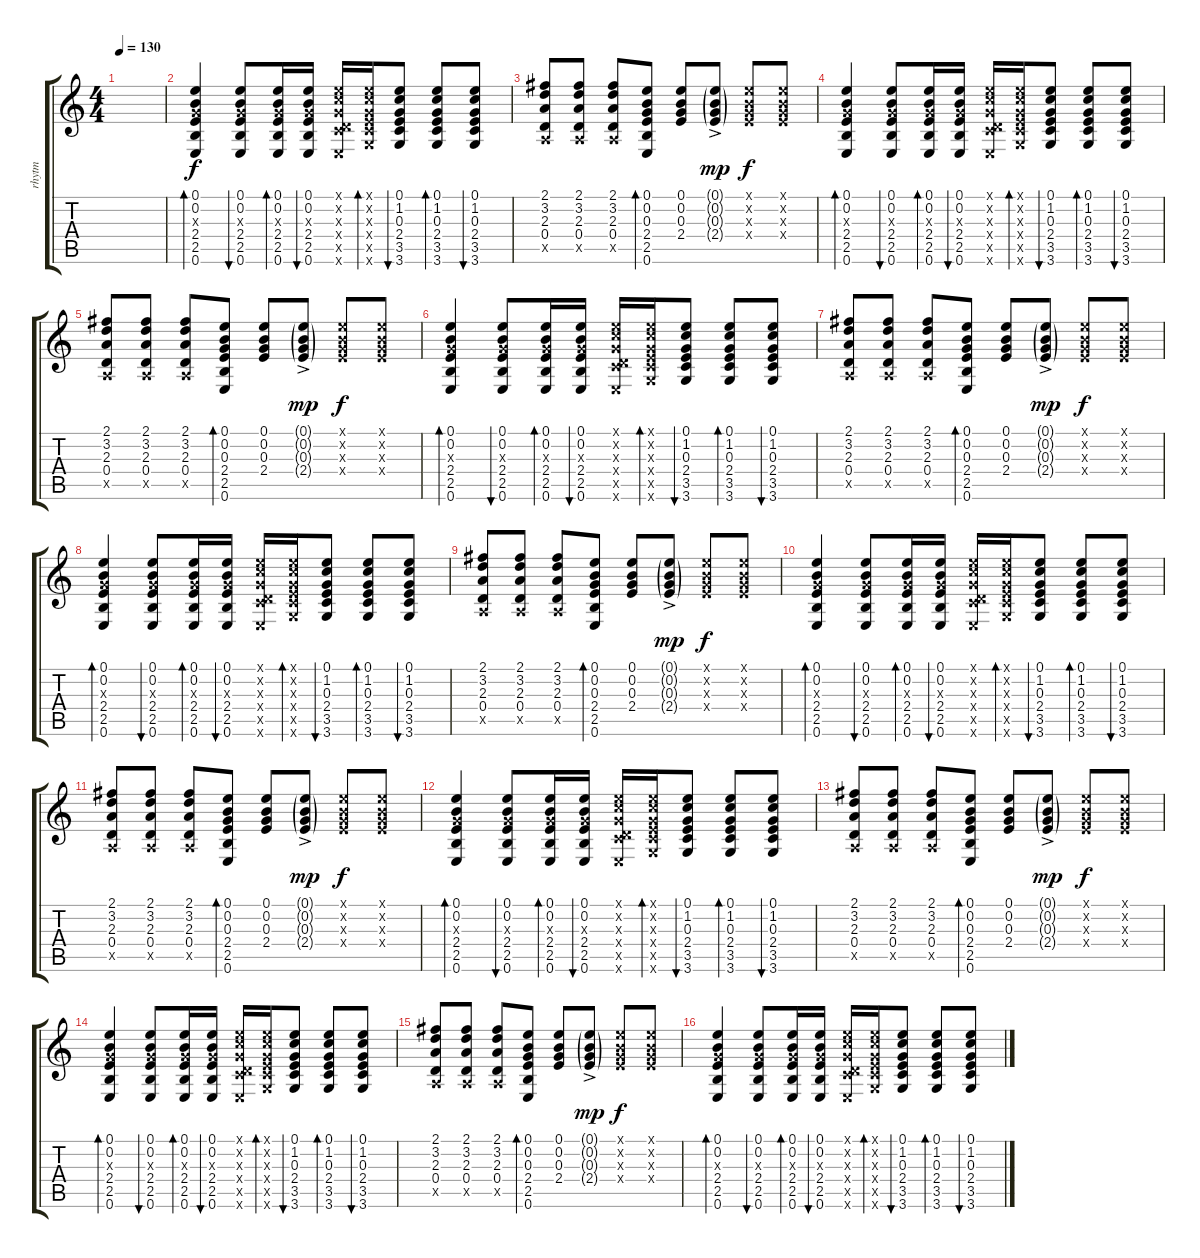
\track ("rhytm" "rhytm") {instrument acousticguitarsteel}
\staff {score tabs}
\tuning (E4 B3 G3 D3 A2 E2) {hide}
\ts (4 4)
\tempo 130
\clef g2
\ks c
|
(0.1 0.2 0.3{x} 2.4 2.5 0.6).4{bd 60 instrument acousticguitarsteel} (0.1 0.2 0.3{x} 2.4 2.5 0.6).8{bu 60} (0.1 0.2 0.3{x} 2.4 2.5 0.6).16{bd 60} (0.1 0.2 0.3{x} 2.4 2.5 0.6).16{bu 60} (0.1{x} 1.2{x} 0.3{x} 0.4{x} 3.5{x} 0.6{x}).16 (0.1{x} 1.2{x} 0.3{x} 2.4{x} 3.5{x} 3.6{x}).16{bd 60} (0.1 1.2 0.3 2.4 3.5 3.6).8{bu 60} (0.1 1.2 0.3 2.4 3.5 3.6).8{bd 60} (0.1 1.2 0.3 2.4 3.5 3.6).8{bu 60} |
(2.1 3.2 2.3 0.4 0.5{x}).8 (2.1 3.2 2.3 0.4 0.5{x}).8 (2.1 3.2 2.3 0.4 0.5{x}).8 (0.1 0.2 0.3 2.4 2.5 0.6).8{bd 60} (0.1 0.2 0.3 2.4).8 (0.1{g} 0.2{g} 0.3{g} 2.4{g ac}).8{dy mp} (0.1{x} 0.2{x} 0.3{x} 2.4{x}).8{dy f} (0.1{x} 0.2{x} 0.3{x} 2.4{x}).8 |
(0.1 0.2 0.3{x} 2.4 2.5 0.6).4{bd 60} (0.1 0.2 0.3{x} 2.4 2.5 0.6).8{bu 60} (0.1 0.2 0.3{x} 2.4 2.5 0.6).16{bd 60} (0.1 0.2 0.3{x} 2.4 2.5 0.6).16{bu 60} (0.1{x} 1.2{x} 0.3{x} 0.4{x} 3.5{x} 0.6{x}).16 (0.1{x} 1.2{x} 0.3{x} 2.4{x} 3.5{x} 3.6{x}).16{bd 60} (0.1 1.2 0.3 2.4 3.5 3.6).8{bu 60} (0.1 1.2 0.3 2.4 3.5 3.6).8{bd 60} (0.1 1.2 0.3 2.4 3.5 3.6).8{bu 60} |
(2.1 3.2 2.3 0.4 0.5{x}).8 (2.1 3.2 2.3 0.4 0.5{x}).8 (2.1 3.2 2.3 0.4 0.5{x}).8 (0.1 0.2 0.3 2.4 2.5 0.6).8{bd 60} (0.1 0.2 0.3 2.4).8 (0.1{g} 0.2{g} 0.3{g} 2.4{g ac}).8{dy mp} (0.1{x} 0.2{x} 0.3{x} 2.4{x}).8{dy f} (0.1{x} 0.2{x} 0.3{x} 2.4{x}).8 |
(0.1 0.2 0.3{x} 2.4 2.5 0.6).4{bd 60} (0.1 0.2 0.3{x} 2.4 2.5 0.6).8{bu 60} (0.1 0.2 0.3{x} 2.4 2.5 0.6).16{bd 60} (0.1 0.2 0.3{x} 2.4 2.5 0.6).16{bu 60} (0.1{x} 1.2{x} 0.3{x} 0.4{x} 3.5{x} 0.6{x}).16 (0.1{x} 1.2{x} 0.3{x} 2.4{x} 3.5{x} 3.6{x}).16{bd 60} (0.1 1.2 0.3 2.4 3.5 3.6).8{bu 60} (0.1 1.2 0.3 2.4 3.5 3.6).8{bd 60} (0.1 1.2 0.3 2.4 3.5 3.6).8{bu 60} |
(2.1 3.2 2.3 0.4 0.5{x}).8 (2.1 3.2 2.3 0.4 0.5{x}).8 (2.1 3.2 2.3 0.4 0.5{x}).8 (0.1 0.2 0.3 2.4 2.5 0.6).8{bd 60} (0.1 0.2 0.3 2.4).8 (0.1{g} 0.2{g} 0.3{g} 2.4{g ac}).8{dy mp} (0.1{x} 0.2{x} 0.3{x} 2.4{x}).8{dy f} (0.1{x} 0.2{x} 0.3{x} 2.4{x}).8 |
(0.1 0.2 0.3{x} 2.4 2.5 0.6).4{bd 60} (0.1 0.2 0.3{x} 2.4 2.5 0.6).8{bu 60} (0.1 0.2 0.3{x} 2.4 2.5 0.6).16{bd 60} (0.1 0.2 0.3{x} 2.4 2.5 0.6).16{bu 60} (0.1{x} 1.2{x} 0.3{x} 0.4{x} 3.5{x} 0.6{x}).16{instrument acousticguitarsteel} (0.1{x} 1.2{x} 0.3{x} 2.4{x} 3.5{x} 3.6{x}).16{bd 60} (0.1 1.2 0.3 2.4 3.5 3.6).8{bu 60} (0.1 1.2 0.3 2.4 3.5 3.6).8{bd 60} (0.1 1.2 0.3 2.4 3.5 3.6).8{bu 60} |
(2.1 3.2 2.3 0.4 0.5{x}).8 (2.1 3.2 2.3 0.4 0.5{x}).8 (2.1 3.2 2.3 0.4 0.5{x}).8 (0.1 0.2 0.3 2.4 2.5 0.6).8{bd 60} (0.1 0.2 0.3 2.4).8 (0.1{g} 0.2{g} 0.3{g} 2.4{g ac}).8{dy mp} (0.1{x} 0.2{x} 0.3{x} 2.4{x}).8{dy f} (0.1{x} 0.2{x} 0.3{x} 2.4{x}).8 |
(0.1 0.2 0.3{x} 2.4 2.5 0.6).4{bd 60} (0.1 0.2 0.3{x} 2.4 2.5 0.6).8{bu 60} (0.1 0.2 0.3{x} 2.4 2.5 0.6).16{bd 60} (0.1 0.2 0.3{x} 2.4 2.5 0.6).16{bu 60} (0.1{x} 1.2{x} 0.3{x} 0.4{x} 3.5{x} 0.6{x}).16 (0.1{x} 1.2{x} 0.3{x} 2.4{x} 3.5{x} 3.6{x}).16{bd 60} (0.1 1.2 0.3 2.4 3.5 3.6).8{bu 60} (0.1 1.2 0.3 2.4 3.5 3.6).8{bd 60} (0.1 1.2 0.3 2.4 3.5 3.6).8{bu 60} |
(2.1 3.2 2.3 0.4 0.5{x}).8 (2.1 3.2 2.3 0.4 0.5{x}).8 (2.1 3.2 2.3 0.4 0.5{x}).8 (0.1 0.2 0.3 2.4 2.5 0.6).8{bd 60} (0.1 0.2 0.3 2.4).8 (0.1{g} 0.2{g} 0.3{g} 2.4{g ac}).8{dy mp} (0.1{x} 0.2{x} 0.3{x} 2.4{x}).8{dy f} (0.1{x} 0.2{x} 0.3{x} 2.4{x}).8 |
(0.1 0.2 0.3{x} 2.4 2.5 0.6).4{bd 60 instrument acousticguitarsteel} (0.1 0.2 0.3{x} 2.4 2.5 0.6).8{bu 60} (0.1 0.2 0.3{x} 2.4 2.5 0.6).16{bd 60} (0.1 0.2 0.3{x} 2.4 2.5 0.6).16{bu 60} (0.1{x} 1.2{x} 0.3{x} 0.4{x} 3.5{x} 0.6{x}).16 (0.1{x} 1.2{x} 0.3{x} 2.4{x} 3.5{x} 3.6{x}).16{bd 60} (0.1 1.2 0.3 2.4 3.5 3.6).8{bu 60} (0.1 1.2 0.3 2.4 3.5 3.6).8{bd 60} (0.1 1.2 0.3 2.4 3.5 3.6).8{bu 60} |
(2.1 3.2 2.3 0.4 0.5{x}).8 (2.1 3.2 2.3 0.4 0.5{x}).8 (2.1 3.2 2.3 0.4 0.5{x}).8 (0.1 0.2 0.3 2.4 2.5 0.6).8{bd 60} (0.1 0.2 0.3 2.4).8 (0.1{g} 0.2{g} 0.3{g} 2.4{g ac}).8{dy mp} (0.1{x} 0.2{x} 0.3{x} 2.4{x}).8{dy f} (0.1{x} 0.2{x} 0.3{x} 2.4{x}).8 |
(0.1 0.2 0.3{x} 2.4 2.5 0.6).4{bd 60} (0.1 0.2 0.3{x} 2.4 2.5 0.6).8{bu 60} (0.1 0.2 0.3{x} 2.4 2.5 0.6).16{bd 60} (0.1 0.2 0.3{x} 2.4 2.5 0.6).16{bu 60} (0.1{x} 1.2{x} 0.3{x} 0.4{x} 3.5{x} 0.6{x}).16 (0.1{x} 1.2{x} 0.3{x} 2.4{x} 3.5{x} 3.6{x}).16{bd 60} (0.1 1.2 0.3 2.4 3.5 3.6).8{bu 60} (0.1 1.2 0.3 2.4 3.5 3.6).8{bd 60} (0.1 1.2 0.3 2.4 3.5 3.6).8{bu 60} |
(2.1 3.2 2.3 0.4 0.5{x}).8 (2.1 3.2 2.3 0.4 0.5{x}).8 (2.1 3.2 2.3 0.4 0.5{x}).8 (0.1 0.2 0.3 2.4 2.5 0.6).8{bd 60} (0.1 0.2 0.3 2.4).8 (0.1{g} 0.2{g} 0.3{g} 2.4{g ac}).8{dy mp} (0.1{x} 0.2{x} 0.3{x} 2.4{x}).8{dy f} (0.1{x} 0.2{x} 0.3{x} 2.4{x}).8 |
(0.1 0.2 0.3{x} 2.4 2.5 0.6).4{bd 60} (0.1 0.2 0.3{x} 2.4 2.5 0.6).8{bu 60} (0.1 0.2 0.3{x} 2.4 2.5 0.6).16{bd 60} (0.1 0.2 0.3{x} 2.4 2.5 0.6).16{bu 60} (0.1{x} 1.2{x} 0.3{x} 0.4{x} 3.5{x} 0.6{x}).16 (0.1{x} 1.2{x} 0.3{x} 2.4{x} 3.5{x} 3.6{x}).16{bd 60} (0.1 1.2 0.3 2.4 3.5 3.6).8{bu 60} (0.1 1.2 0.3 2.4 3.5 3.6).8{bd 60} (0.1 1.2 0.3 2.4 3.5 3.6).8{bu 60}
